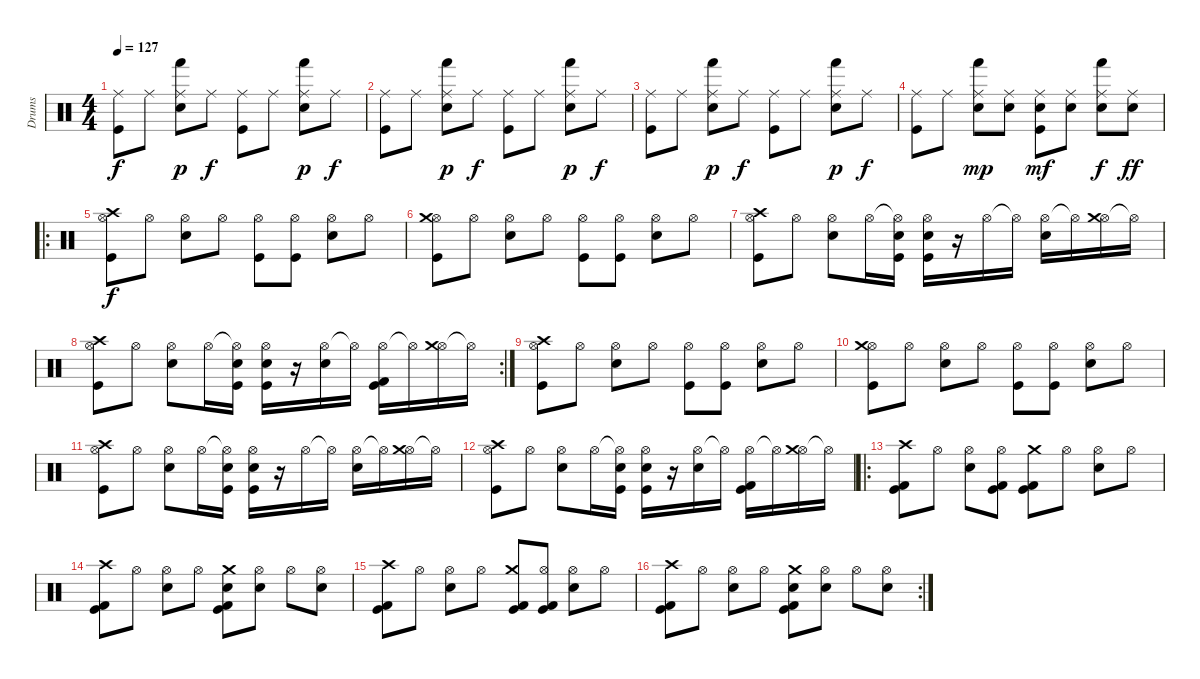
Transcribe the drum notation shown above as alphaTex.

\track ("Drums" "Drums") {instrument percussion}
\staff {score}
\articulation defaults
\ts (4 4)
\tempo 127
\clef neutral
\ks c
("Ride (middle)" "Kick (hit)").8{dy f} "Ride (middle)".8 ("Ride (middle)" "Hand (hit)" "Electric Snare (hit)").8{dy p} "Ride (middle)".8{dy f} ("Ride (middle)" "Kick (hit)").8 "Ride (middle)".8 ("Ride (middle)" "Hand (hit)" "Electric Snare (hit)").8{dy p} "Ride (middle)".8{dy f} |
("Ride (middle)" "Kick (hit)").8 "Ride (middle)".8 ("Ride (middle)" "Hand (hit)" "Electric Snare (hit)").8{dy p} "Ride (middle)".8{dy f} ("Ride (middle)" "Kick (hit)").8 "Ride (middle)".8 ("Ride (middle)" "Hand (hit)" "Electric Snare (hit)").8{dy p} "Ride (middle)".8{dy f} |
("Ride (middle)" "Kick (hit)").8 "Ride (middle)".8 ("Ride (middle)" "Hand (hit)" "Electric Snare (hit)").8{dy p} "Ride (middle)".8{dy f} ("Ride (middle)" "Kick (hit)").8 "Ride (middle)".8 ("Ride (middle)" "Hand (hit)" "Electric Snare (hit)").8{dy p} "Ride (middle)".8{dy f} |
("Ride (middle)" "Kick (hit)").8 "Ride (middle)".8 ("Ride (middle)" "Hand (hit)" "Snare (hit) 2").8{dy mp} ("Ride (middle)" "Snare (hit) 2").8 ("Ride (middle)" "Snare (hit) 2" "Kick (hit)").8{dy mf} ("Ride (middle)" "Snare (hit) 2").8 ("Ride (middle)" "Hand (hit)" "Snare (hit) 2").8{dy f} ("Ride (middle)" "Snare (hit) 2").8{dy ff} |
\ro
("Hi-Hat (open)" "Crash high (hit)" "Kick (hit)").8{dy f} "Hi-Hat (open)".8 ("Hi-Hat (open)" "Snare (hit) 2").8 "Hi-Hat (open)".8 ("Hi-Hat (open)" "Kick (hit)").8 ("Hi-Hat (open)" "Kick (hit)").8 ("Hi-Hat (open)" "Snare (hit) 2").8 "Hi-Hat (open)".8 |
("Hi-Hat (open)" "Crash medium (hit)" "Kick (hit)").8 "Hi-Hat (open)".8 ("Hi-Hat (open)" "Snare (hit) 2").8 "Hi-Hat (open)".8 ("Hi-Hat (open)" "Kick (hit)").8 ("Hi-Hat (open)" "Kick (hit)").8 ("Hi-Hat (open)" "Snare (hit) 2").8 "Hi-Hat (open)".8 |
("Hi-Hat (open)" "Crash high (hit)" "Kick (hit)").8 "Hi-Hat (open)".8 ("Hi-Hat (open)" "Snare (hit) 2").8 "Hi-Hat (open)".16 ("Hi-Hat (open)"{t} "Snare (hit) 2" "Kick (hit)").16 ("Hi-Hat (open)" "Snare (hit) 2" "Kick (hit)").16 r.16 "Hi-Hat (open)".16 "Hi-Hat (open)"{t}.16 ("Hi-Hat (open)" "Snare (hit) 2").16 "Hi-Hat (open)"{t}.16 ("Hi-Hat (open)" "Crash medium (hit)").16 "Hi-Hat (open)"{t}.16 |
\rc 2
("Hi-Hat (open)" "Crash high (hit)" "Kick (hit)").8 "Hi-Hat (open)".8 ("Hi-Hat (open)" "Snare (hit) 2").8 "Hi-Hat (open)".16 ("Hi-Hat (open)"{t} "Snare (hit) 2" "Kick (hit)").16 ("Hi-Hat (open)" "Snare (hit) 2" "Kick (hit)").16 r.16 ("Hi-Hat (open)" "Snare (hit) 2").16 "Hi-Hat (open)"{t}.16 ("Hi-Hat (open)" "Kick (hit)" "Kick (hit) 2").16 "Hi-Hat (open)"{t}.16 ("Hi-Hat (open)" "Crash medium (hit)").16 "Hi-Hat (open)"{t}.16 |
("Hi-Hat (open)" "Crash high (hit)" "Kick (hit)").8 "Hi-Hat (open)".8 ("Hi-Hat (open)" "Snare (hit) 2").8 "Hi-Hat (open)".8 ("Hi-Hat (open)" "Kick (hit)").8 ("Hi-Hat (open)" "Kick (hit)").8 ("Hi-Hat (open)" "Snare (hit) 2").8 "Hi-Hat (open)".8 |
("Hi-Hat (open)" "Crash medium (hit)" "Kick (hit)").8 "Hi-Hat (open)".8 ("Hi-Hat (open)" "Snare (hit) 2").8 "Hi-Hat (open)".8 ("Hi-Hat (open)" "Kick (hit)").8 ("Hi-Hat (open)" "Kick (hit)").8 ("Hi-Hat (open)" "Snare (hit) 2").8 "Hi-Hat (open)".8 |
("Hi-Hat (open)" "Crash high (hit)" "Kick (hit)").8 "Hi-Hat (open)".8 ("Hi-Hat (open)" "Snare (hit) 2").8 "Hi-Hat (open)".16 ("Hi-Hat (open)"{t} "Snare (hit) 2" "Kick (hit)").16 ("Hi-Hat (open)" "Snare (hit) 2" "Kick (hit)").16 r.16 "Hi-Hat (open)".16 "Hi-Hat (open)"{t}.16 ("Hi-Hat (open)" "Snare (hit) 2").16 "Hi-Hat (open)"{t}.16 ("Hi-Hat (open)" "Crash medium (hit)").16 "Hi-Hat (open)"{t}.16 |
("Hi-Hat (open)" "Crash high (hit)" "Kick (hit)").8 "Hi-Hat (open)".8 ("Hi-Hat (open)" "Snare (hit) 2").8 "Hi-Hat (open)".16 ("Hi-Hat (open)"{t} "Snare (hit) 2" "Kick (hit)").16 ("Hi-Hat (open)" "Snare (hit) 2" "Kick (hit)").16 r.16 ("Hi-Hat (open)" "Snare (hit) 2").16 "Hi-Hat (open)"{t}.16 ("Hi-Hat (open)" "Kick (hit)" "Kick (hit) 2").16 "Hi-Hat (open)"{t}.16 ("Hi-Hat (open)" "Crash medium (hit)").16 "Hi-Hat (open)"{t}.16 |
\ro
("Crash high (hit)" "Kick (hit) 2" "Kick (hit)").8 "Hi-Hat (open)".8 ("Hi-Hat (open)" "Snare (hit) 2").8 ("Hi-Hat (open)" "Kick (hit) 2" "Kick (hit)").8 ("Crash medium (hit)" "Kick (hit) 2" "Kick (hit)").8 "Hi-Hat (open)".8 ("Hi-Hat (open)" "Snare (hit) 2").8 "Hi-Hat (open)".8 |
("Crash high (hit)" "Kick (hit) 2" "Kick (hit)").8 "Hi-Hat (open)".8 ("Hi-Hat (open)" "Snare (hit) 2").8 "Hi-Hat (open)".8 ("Crash medium (hit)" "Snare (hit) 2" "Kick (hit) 2" "Kick (hit)").8 ("Hi-Hat (open)" "Snare (hit) 2").8 "Hi-Hat (open)".8 ("Hi-Hat (open)" "Snare (hit) 2").8 |
("Crash high (hit)" "Kick (hit) 2" "Kick (hit)").8 "Hi-Hat (open)".8 ("Hi-Hat (open)" "Snare (hit) 2").8 "Hi-Hat (open)".8 ("Crash medium (hit)" "Kick (hit) 2" "Kick (hit)").8 ("Hi-Hat (open)" "Kick (hit) 2" "Kick (hit)").8 ("Hi-Hat (open)" "Snare (hit) 2").8 "Hi-Hat (open)".8 |
\rc 2
("Crash high (hit)" "Kick (hit) 2" "Kick (hit)").8 "Hi-Hat (open)".8 ("Hi-Hat (open)" "Snare (hit) 2").8 "Hi-Hat (open)".8 ("Crash medium (hit)" "Snare (hit) 2" "Kick (hit) 2" "Kick (hit)").8 ("Hi-Hat (open)" "Snare (hit) 2").8 "Hi-Hat (open)".8 ("Hi-Hat (open)" "Snare (hit) 2").8
